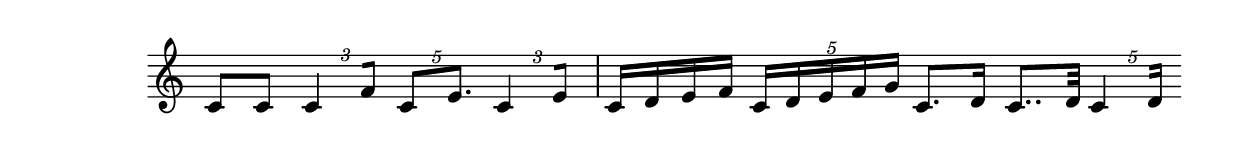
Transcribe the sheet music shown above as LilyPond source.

#(ly:set-option 'midi-extension "mid")
\version "2.12.3"
\include "english.ly"
\header{ 
}
%{
SS S-m S-G-- S-G | SRGm SRGmP S--R S------R  S---R


%}
melody = {
\once \override Staff.TimeSignature #'stencil = ##f
\clef treble
\key c 
\major
\cadenzaOn
  c'8[ c'8] \times 2/3{ c'4[ f'8] }  \times 4/5{ c'8[ e'8.] }  \times 2/3{ c'4[ e'8] }  \bar "|"  c'16[ d'16 e'16 f'16] \times 4/5{ c'16[ d'16 e'16 f'16 g'16] }  c'8.[ d'16] c'8..[ d'32] \times 4/5{ c'4[ d'16] }  \break 
 }
text = \lyricmode {
                       
}
\score{

<<
\new Voice = "one" {
\melody
}
\new Lyrics \lyricsto "one" \text
>>
\layout {
\context {
\Score
}
}
\midi {
\context {
\Score
tempoWholesPerMinute = #(ly:make-moment 200 4)
}
}
}